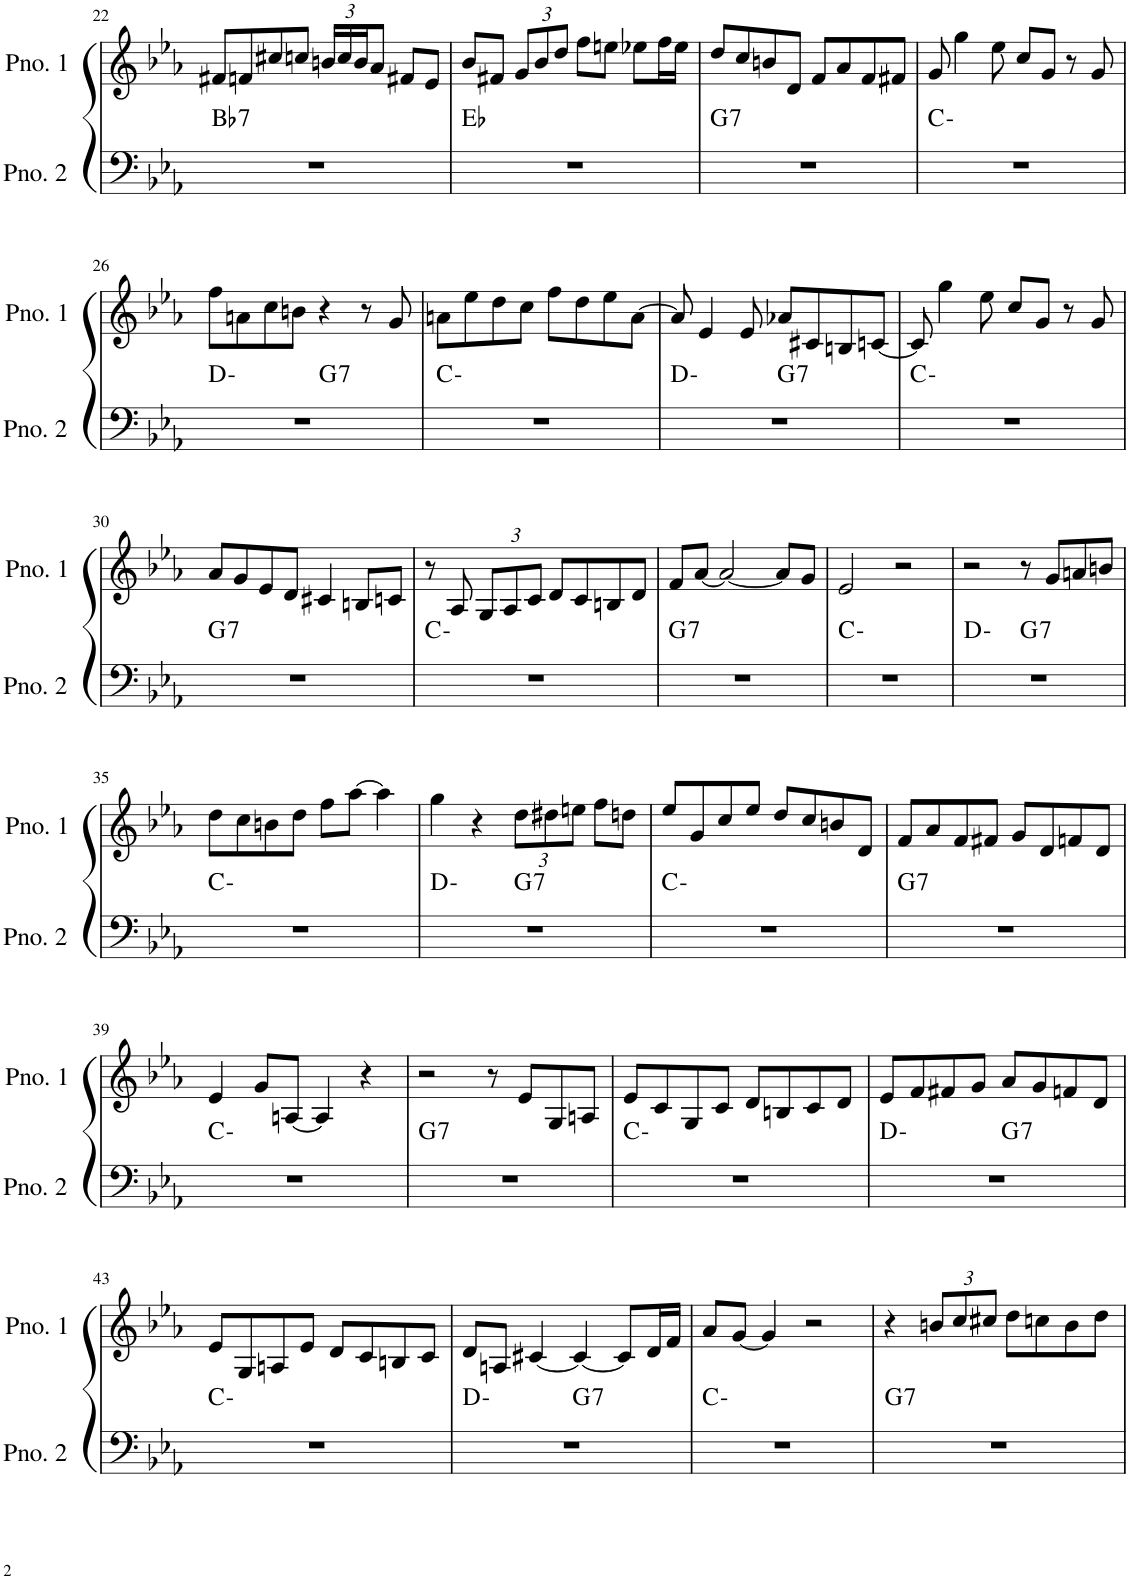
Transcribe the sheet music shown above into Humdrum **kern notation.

**kern	**harte	**kern
*part2	*part2	*part1
*staff2	*	*staff1
*I"ピアノ 2	*	*I"ピアノ 1
!!LO:PB:g=z
*clefF4	*	*clefG2
*k[b-e-a-]	*	*k[b-e-a-]
*M4/4	*	*M4/4
=22	=22	=22
!	!LO:H:kt=7	!
1r	Bb:7	8f#X/L
.	.	8fn/
.	.	8cc#X/
.	.	8ccn/J
*	*	*Xbrackettup
.	.	24bn/LL
.	.	24cc/
.	.	24b/J
.	.	8a-/J
.	.	8f#X/L
.	.	8e-/J
=23	=23	=23
1r	Eb:maj	8b-/L
.	.	8f#X/J
.	.	12g/L
.	.	12b-/
.	.	12dd/J
.	.	8ff\L
.	.	8een\J
.	.	8ee-X\L
.	.	16ff\L
.	.	16ee-\JJ
=24	=24	=24
!	!LO:H:kt=7	!
1r	G:7	8dd/L
.	.	8cc/
.	.	8bn/
.	.	8d/J
.	.	8f/L
.	.	8a-/
.	.	8f/
.	.	8f#X/J
=25	=25	=25
1r	C:min	8g/
.	.	4gg\
.	.	8ee-\
.	.	8cc/L
.	.	8g/J
.	.	8r
.	.	8g/
!!LO:LB:g=z
=26	=26	=26
*^	*	*
1r	2ryy	D:min	8ff\L
.	.	.	8an\
.	.	.	8cc\
.	.	.	8bn\J
!	!	!LO:H:kt=7	!
.	2ryy	G:7	4r
.	.	.	8r
.	.	.	8g/
*v	*v	*	*
=27	=27	=27
1r	C:min	8an\L
.	.	8ee-\
.	.	8dd\
.	.	8cc\J
.	.	8ff\L
.	.	8dd\
.	.	8ee-\
.	.	[8a\J
=28	=28	=28
*^	*	*
1r	2ryy	D:min	8a/]
.	.	.	4e-/
.	.	.	8e-/
!	!	!LO:H:kt=7	!
.	2ryy	G:7	8a-X/L
.	.	.	8c#X/
.	.	.	8Bn/
.	.	.	[8cn/J
*v	*v	*	*
=29	=29	=29
1r	C:min	8c/]
.	.	4gg\
.	.	8ee-\
.	.	8cc/L
.	.	8g/J
.	.	8r
.	.	8g/
!!LO:LB:g=z
=30	=30	=30
!	!LO:H:kt=7	!
1r	G:7	8a-/L
.	.	8g/
.	.	8e-/
.	.	8d/J
.	.	4c#X/
.	.	8Bn/L
.	.	8cn/J
=31	=31	=31
1r	C:min	8r
.	.	8A-/
.	.	12G/L
.	.	12A-/
.	.	12c/J
.	.	8d/L
.	.	8c/
.	.	8Bn/
.	.	8d/J
=32	=32	=32
!	!LO:H:kt=7	!
1r	G:7	8f/L
.	.	[8a-/J
.	.	2a-/_
.	.	8a-/L]
.	.	8g/J
=33	=33	=33
1r	C:min	2e-/
.	.	2r
=34	=34	=34
*^	*	*
1r	2ryy	D:min	2r
!	!	!LO:H:kt=7	!
.	2ryy	G:7	8r
.	.	.	8g/L
.	.	.	8an/
.	.	.	8bn/J
*v	*v	*	*
!!LO:LB:g=z
=35	=35	=35
1r	C:min	8dd\L
.	.	8cc\
.	.	8bn\
.	.	8dd\J
.	.	8ff\L
.	.	[8aa-\J
.	.	4aa-\]
=36	=36	=36
*^	*	*
1r	2ryy	D:min	4gg\
.	.	.	4r
!	!	!LO:H:kt=7	!
.	2ryy	G:7	12dd\L
.	.	.	12dd#X\
.	.	.	12een\J
.	.	.	8ff\L
.	.	.	8ddn\J
*v	*v	*	*
=37	=37	=37
1r	C:min	8ee-/L
.	.	8g/
.	.	8cc/
.	.	8ee-/J
.	.	8dd/L
.	.	8cc/
.	.	8bn/
.	.	8d/J
=38	=38	=38
!	!LO:H:kt=7	!
1r	G:7	8f/L
.	.	8a-/
.	.	8f/
.	.	8f#X/J
.	.	8g/L
.	.	8d/
.	.	8fn/
.	.	8d/J
!!LO:LB:g=z
=39	=39	=39
1r	C:min	4e-/
.	.	8g/L
.	.	[8An/J
.	.	4A/]
.	.	4r
=40	=40	=40
!	!LO:H:kt=7	!
1r	G:7	2r
.	.	8r
.	.	8e-/L
.	.	8G/
.	.	8An/J
=41	=41	=41
1r	C:min	8e-/L
.	.	8c/
.	.	8G/
.	.	8c/J
.	.	8d/L
.	.	8Bn/
.	.	8c/
.	.	8d/J
=42	=42	=42
*^	*	*
1r	2ryy	D:min	8e-/L
.	.	.	8f/
.	.	.	8f#X/
.	.	.	8g/J
!	!	!LO:H:kt=7	!
.	2ryy	G:7	8a-/L
.	.	.	8g/
.	.	.	8fn/
.	.	.	8d/J
*v	*v	*	*
!!LO:LB:g=z
=43	=43	=43
1r	C:min	8e-/L
.	.	8G/
.	.	8An/
.	.	8e-/J
.	.	8d/L
.	.	8c/
.	.	8Bn/
.	.	8c/J
=44	=44	=44
*^	*	*
1r	2ryy	D:min	8d/L
.	.	.	8An/J
.	.	.	[4c#X/
!	!	!LO:H:kt=7	!
.	2ryy	G:7	4c#/_
.	.	.	8c#/L]
.	.	.	16d/L
.	.	.	16f/JJ
*v	*v	*	*
=45	=45	=45
1r	C:min	8a-/L
.	.	[8g/J
.	.	4g/]
.	.	2r
=46	=46	=46
!	!LO:H:kt=7	!
1r	G:7	4r
.	.	12bn/L
.	.	12cc/
.	.	12cc#X/J
.	.	8dd\L
.	.	8ccn\
.	.	8b\
.	.	8dd\J
=	=	=
*-	*-	*-
